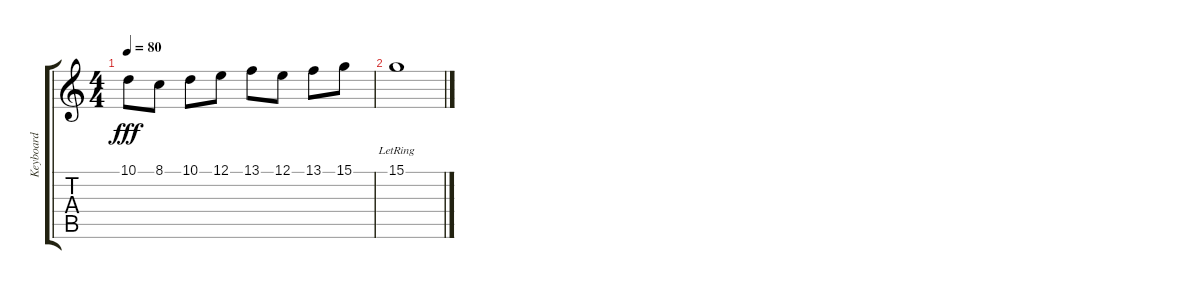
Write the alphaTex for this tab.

\track ("Keyboard" "Keyboard") {instrument stringensemble1}
\staff {score tabs}
\tuning (E4 B3 G3 D3 A2 E2) {hide}
\ts (4 4)
\tempo 80
\clef g2
\ks c
10.1.8{dy fff} 8.1.8 10.1.8 12.1.8 13.1.8 12.1.8 13.1.8 15.1.8 |
15.1{lr}.1
